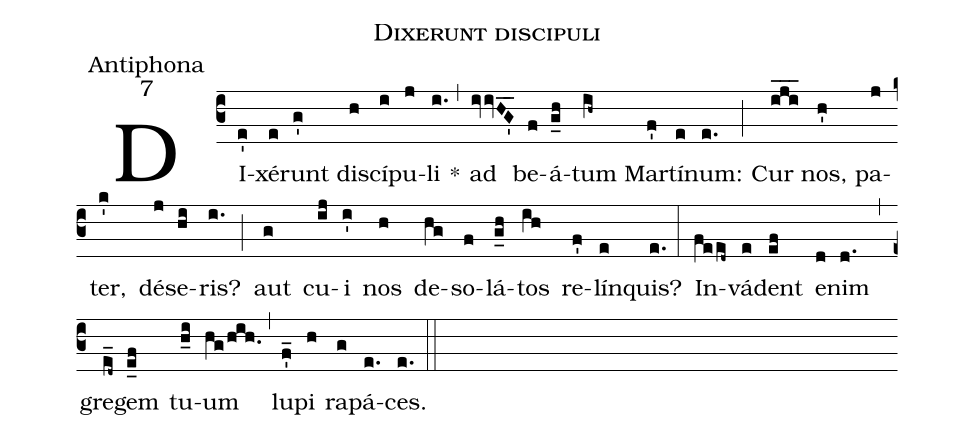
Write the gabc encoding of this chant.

name:Dixerunt discipuli;
office-part:Antiphona;
mode:7;
%%
(c3) DI(e')xé(e)runt(g') di(h)scí(i)pu(j)li(i.) *(,) ad(ivvH_G'_) be(f)á(g_h)tum(ih~) Mar(f')tí(e)num:(e.) (;) Cur(iji___) nos,(h') pa(j)ter,(k') dé(j)se(hi)ris?(i.) (;) aut(g) cu(ij)i(i') nos(h) de(hg)so(f)lá(g_h)tos(ih) re(f')lín(e)quis?(e.) (:) In(feed~)vá(e)dent(ef) e(d)nim(d.) (,) gre(e_d~)gem(e_f) tu(h_i)um(hg/hih.) (,) lu(f'_)pi(h) ra(g)pá(e.)ces.(e.) (::)
